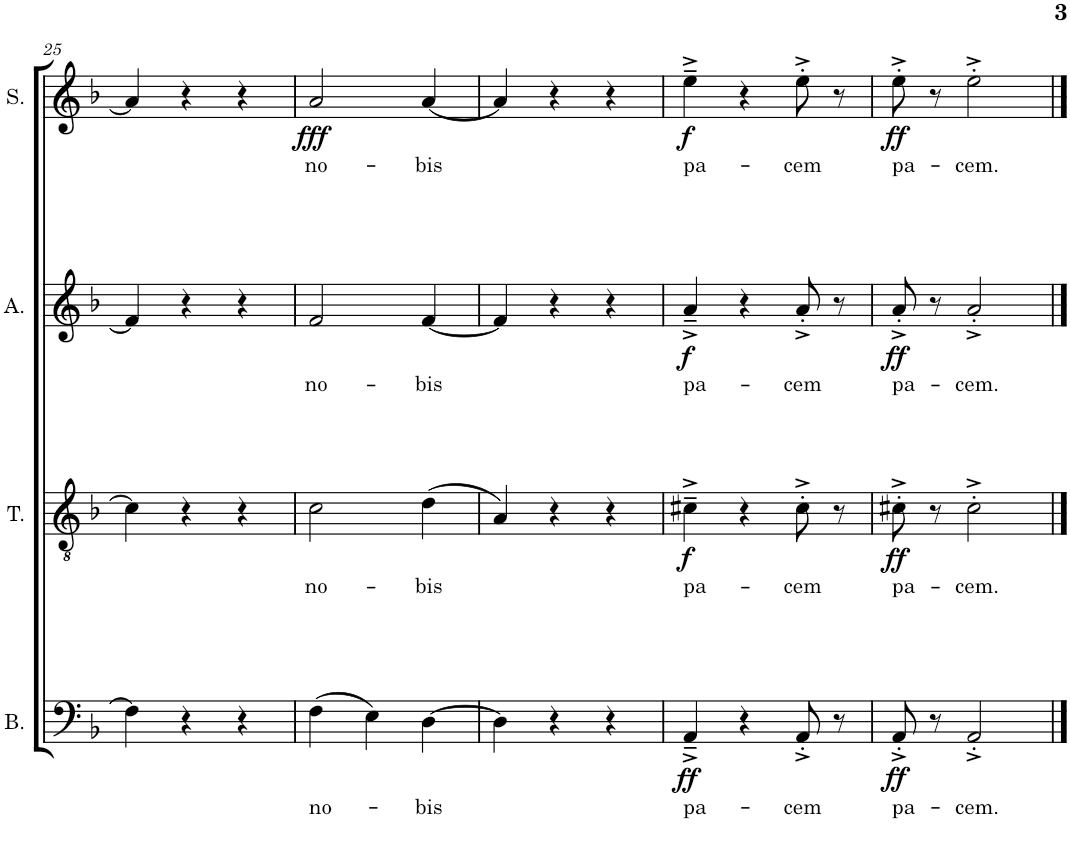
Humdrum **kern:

**kern	**text	**dynam	**kern	**text	**dynam	**kern	**text	**dynam	**kern	**text	**dynam
*part4	*part4	*part4	*part3	*part3	*part3	*part2	*part2	*part2	*part1	*part1	*part1
*staff4	*staff4	*staff4	*staff3	*staff3	*staff3	*staff2	*staff2	*staff2	*staff1	*staff1	*staff1
*I"Bass	*	*	*I"Tenor	*	*	*I"Alto	*	*	*I"Soprano	*	*
*I'B.	*	*	*I'T.	*	*	*I'A.	*	*	*I'S.	*	*
!!LO:PB:g=z
*clefF4	*	*	*clefGv2	*	*	*clefG2	*	*	*clefG2	*	*
*k[b-]	*	*	*k[b-]	*	*	*k[b-]	*	*	*k[b-]	*	*
*M3/4	*	*	*M3/4	*	*	*M3/4	*	*	*M3/4	*	*
=25	=25	=25	=25	=25	=25	=25	=25	=25	=25	=25	=25
4F\]	.	.	4c\]	.	.	4f/]	.	.	4a/]	.	.
4r	.	.	4r	.	.	4r	.	.	4r	.	.
4r	.	.	4r	.	.	4r	.	.	4r	.	.
=26	=26	=26	=26	=26	=26	=26	=26	=26	=26	=26	=26
!	!LO:LY:b	!	!	!LO:LY:b	!	!	!LO:LY:b	!	!	!LO:LY:b	!LO:DY:b
(4F\	no-	.	2c\	no-	.	2f/	no-	.	2a/	no-	fff
4E\)	.	.	.	.	.	.	.	.	.	.	.
!	!LO:LY:b	!	!	!LO:LY:b	!	!	!LO:LY:b	!	!	!LO:LY:b	!
[4D\	-bis	.	(4d\	-bis	.	[4f/	-bis	.	[4a/	-bis	.
=27	=27	=27	=27	=27	=27	=27	=27	=27	=27	=27	=27
4D\]	.	.	4A/)	.	.	4f/]	.	.	4a/]	.	.
4r	.	.	4r	.	.	4r	.	.	4r	.	.
4r	.	.	4r	.	.	4r	.	.	4r	.	.
=28	=28	=28	=28	=28	=28	=28	=28	=28	=28	=28	=28
!	!LO:LY:b	!LO:DY:b	!	!LO:LY:b	!LO:DY:b	!	!LO:LY:b	!LO:DY:b	!	!LO:LY:b	!LO:DY:b
4AA~^/	pa-	ff	4c#X~^\	pa-	f	4a~^/	pa-	f	4ee~^\	pa-	f
4r	.	.	4r	.	.	4r	.	.	4r	.	.
!	!LO:LY:b	!	!	!LO:LY:b	!	!	!LO:LY:b	!	!	!LO:LY:b	!
8AA'^/	-cem	.	8c#'^\	-cem	.	8a'^/	-cem	.	8ee'^\	-cem	.
8r	.	.	8r	.	.	8r	.	.	8r	.	.
=29	=29	=29	=29	=29	=29	=29	=29	=29	=29	=29	=29
!	!LO:LY:b	!LO:DY:b	!	!LO:LY:b	!LO:DY:b	!	!LO:LY:b	!LO:DY:b	!	!LO:LY:b	!LO:DY:b
8AA'^/	pa-	ff	8c#X'^\	pa-	ff	8a'^/	pa-	ff	8ee'^\	pa-	ff
8r	.	.	8r	.	.	8r	.	.	8r	.	.
!	!LO:LY:b	!	!	!LO:LY:b	!	!	!LO:LY:b	!	!	!LO:LY:b	!
2AA'^/	-cem.	.	2c#'^\	-cem.	.	2a'^/	-cem.	.	2ee'^\	-cem.	.
==	==	==	==	==	==	==	==	==	==	==	==
*-	*-	*-	*-	*-	*-	*-	*-	*-	*-	*-	*-
